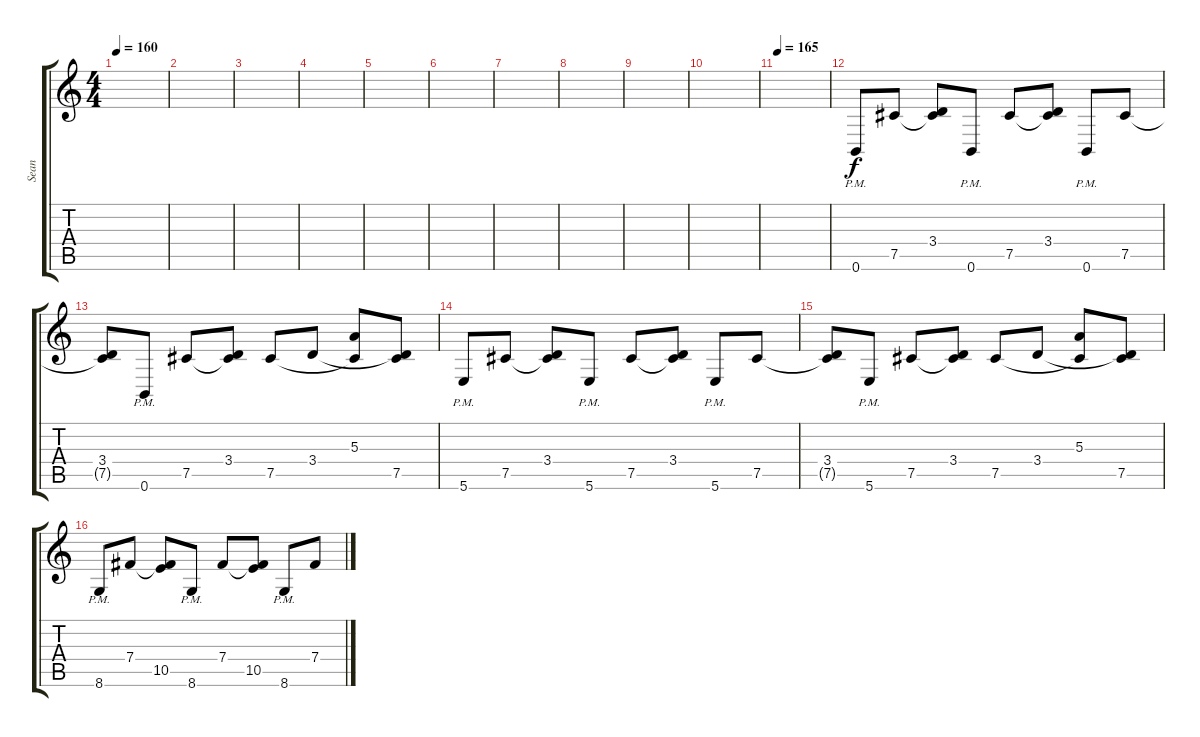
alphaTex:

\track ("Sean" "Sean") {instrument overdrivenguitar}
\staff {score tabs}
\tuning (Db4 Ab3 E3 B2 Gb2 B1) {hide}
\ts (4 4)
\tempo 160
\clef g2
\ks c
|
|
|
|
|
|
|
|
|
|
\tempo 165
|
0.6{pm}.8 7.5.8 (3.4 7.5{t}).8 0.6{pm}.8 7.5.8 (3.4 7.5{t}).8 0.6{pm}.8 7.5.8 |
(3.4 7.5{t}).8 0.6{pm}.8 7.5.8 (3.4 7.5{t}).8 7.5.8 3.4.8 (5.3 7.5{t}).8 (3.4{t} 7.5).8 |
5.6{pm}.8 7.5.8 (3.4 7.5{t}).8 5.6{pm}.8 7.5.8 (3.4 7.5{t}).8 5.6{pm}.8 7.5.8 |
(3.4 7.5{t}).8 5.6{pm}.8 7.5.8 (3.4 7.5{t}).8 7.5.8 3.4.8 (5.3 7.5{t}).8 (3.4{t} 7.5).8 |
8.6{pm}.8 7.4.8 (7.4{t} 10.5).8 8.6{pm}.8 7.4.8 (7.4{t} 10.5).8 8.6{pm}.8 7.4.8
